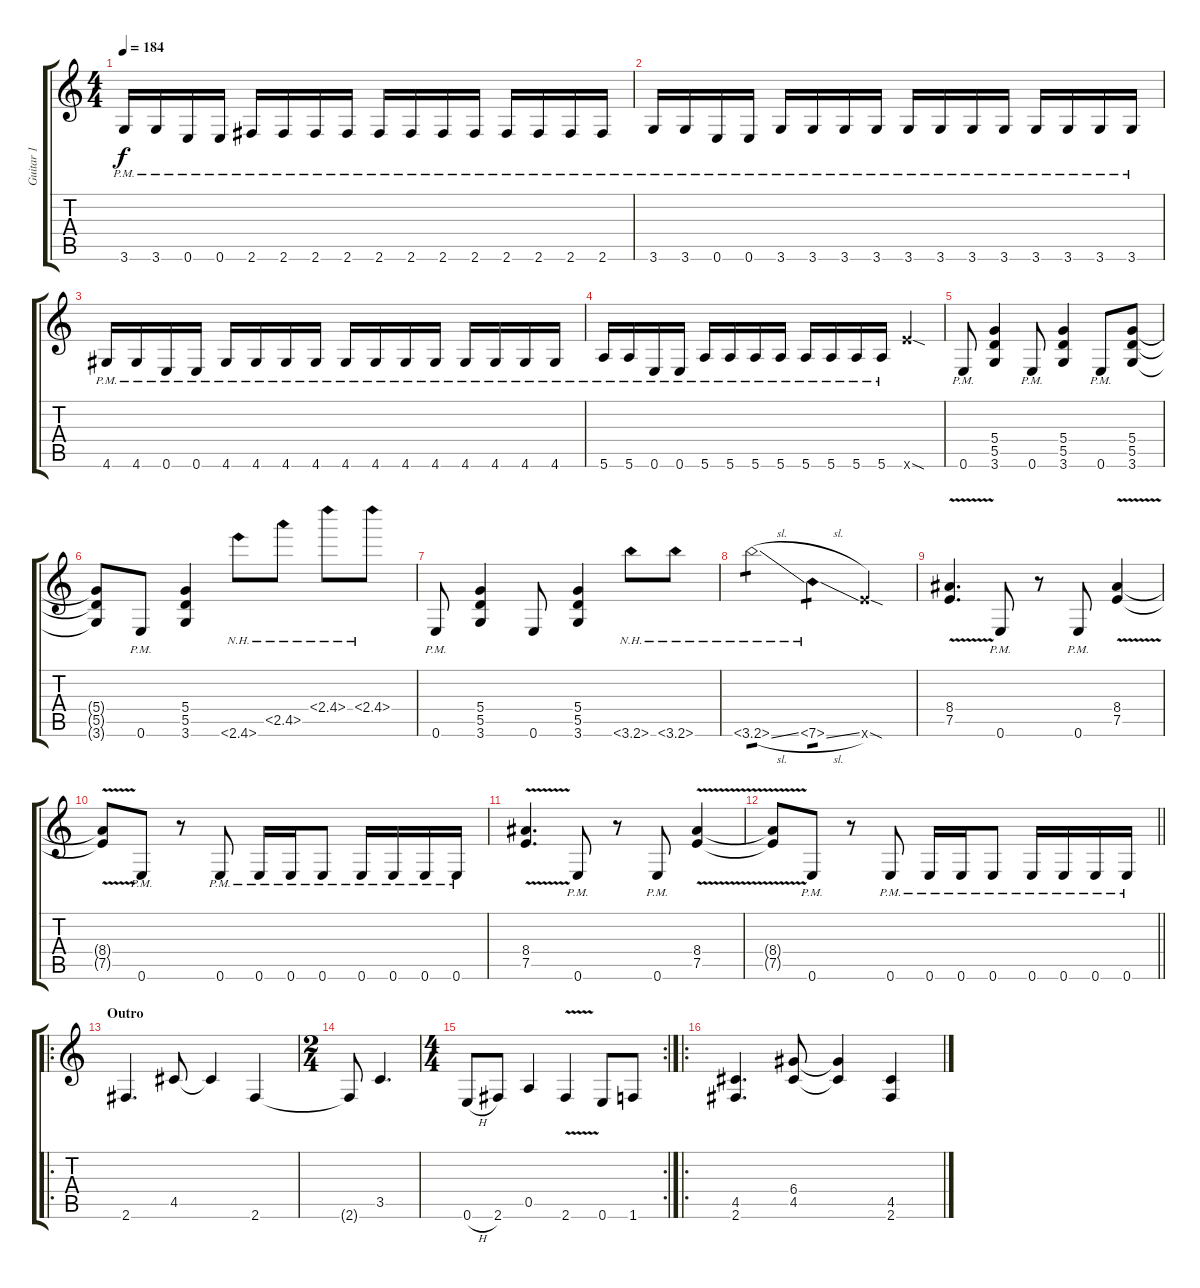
\track ("Guitar 1" "Guitar 1") {instrument distortionguitar}
\staff {score tabs}
\tuning (E4 B3 G3 D3 A2 E2) {hide}
\ts (4 4)
\tempo 184
\clef g2
\ks c
3.6{pm}.16{dy f} 3.6{pm}.16 0.6{pm}.16 0.6{pm}.16 2.6{pm}.16 2.6{pm}.16 2.6{pm}.16 2.6{pm}.16 2.6{pm}.16 2.6{pm}.16 2.6{pm}.16 2.6{pm}.16 2.6{pm}.16 2.6{pm}.16 2.6{pm}.16 2.6{pm}.16 |
3.6{pm}.16 3.6{pm}.16 0.6{pm}.16 0.6{pm}.16 3.6{pm}.16 3.6{pm}.16 3.6{pm}.16 3.6{pm}.16 3.6{pm}.16 3.6{pm}.16 3.6{pm}.16 3.6{pm}.16 3.6{pm}.16 3.6{pm}.16 3.6{pm}.16 3.6{pm}.16 |
4.6{pm}.16 4.6{pm}.16 0.6{pm}.16 0.6{pm}.16 4.6{pm}.16 4.6{pm}.16 4.6{pm}.16 4.6{pm}.16 4.6{pm}.16 4.6{pm}.16 4.6{pm}.16 4.6{pm}.16 4.6{pm}.16 4.6{pm}.16 4.6{pm}.16 4.6{pm}.16 |
5.6{pm}.16 5.6{pm}.16 0.6{pm}.16 0.6{pm}.16 5.6{pm}.16 5.6{pm}.16 5.6{pm}.16 5.6{pm}.16 5.6{pm}.16 5.6{pm}.16 5.6{pm}.16 5.6{pm}.16 12.6{sod x}.4 |
0.6{pm}.8 (5.4 5.5 3.6).4 0.6{pm}.8 (5.4 5.5 3.6).4 0.6{pm}.8 (5.4 5.5 3.6).8 |
(5.4{t} 5.5{t} 3.6{t}).8 0.6{pm}.8 (5.4 5.5 3.6).4 2.6{nh}.8 2.5{nh}.8 2.4{nh}.8 2.4{nh}.8 |
0.6{pm}.8 (5.4 5.5 3.6).4 0.6.8 (5.4 5.5 3.6).4 3.6{nh}.8 3.6{nh}.8 |
3.6{nh sl}.2{tp 1} 7.6{nh sl}.4{tp 1} 12.6{sod x}.4 |
(8.4{v} 7.5{v}).4{d} 0.6{pm}.8 r.8 0.6{pm}.8 (8.4{v} 7.5{v}).4 |
(8.4{t} 7.5{t}).8 0.6{pm}.8 r.8 0.6{pm}.8 0.6{pm}.16 0.6{pm}.16 0.6{pm}.8 0.6{pm}.16 0.6{pm}.16 0.6{pm}.16 0.6{pm}.16 |
(8.4{v} 7.5{v}).4{d} 0.6{pm}.8 r.8 0.6{pm}.8 (8.4{v} 7.5{v}).4 |
\barLineRight lightlight
(8.4{t} 7.5{t}).8 0.6{pm}.8 r.8 0.6{pm}.8 0.6{pm}.16 0.6{pm}.16 0.6{pm}.8 0.6{pm}.16 0.6{pm}.16 0.6{pm}.16 0.6{pm}.16 |
\ro
\section ("" "Outro")
2.6.4{d} 4.5.8 4.5{t}.4 2.6.4 |
\ts (2 4)
2.6{t}.8 3.5.4{d} |
\rc 2
\ts (4 4)
0.6{h}.8 2.6.8 0.5.4 2.6{v}.4 0.6.8 1.6.8 |
\ro
(4.5 2.6).4{d} (6.4 4.5).8 (6.4{t} 4.5{t}).4 (4.5 2.6).4
